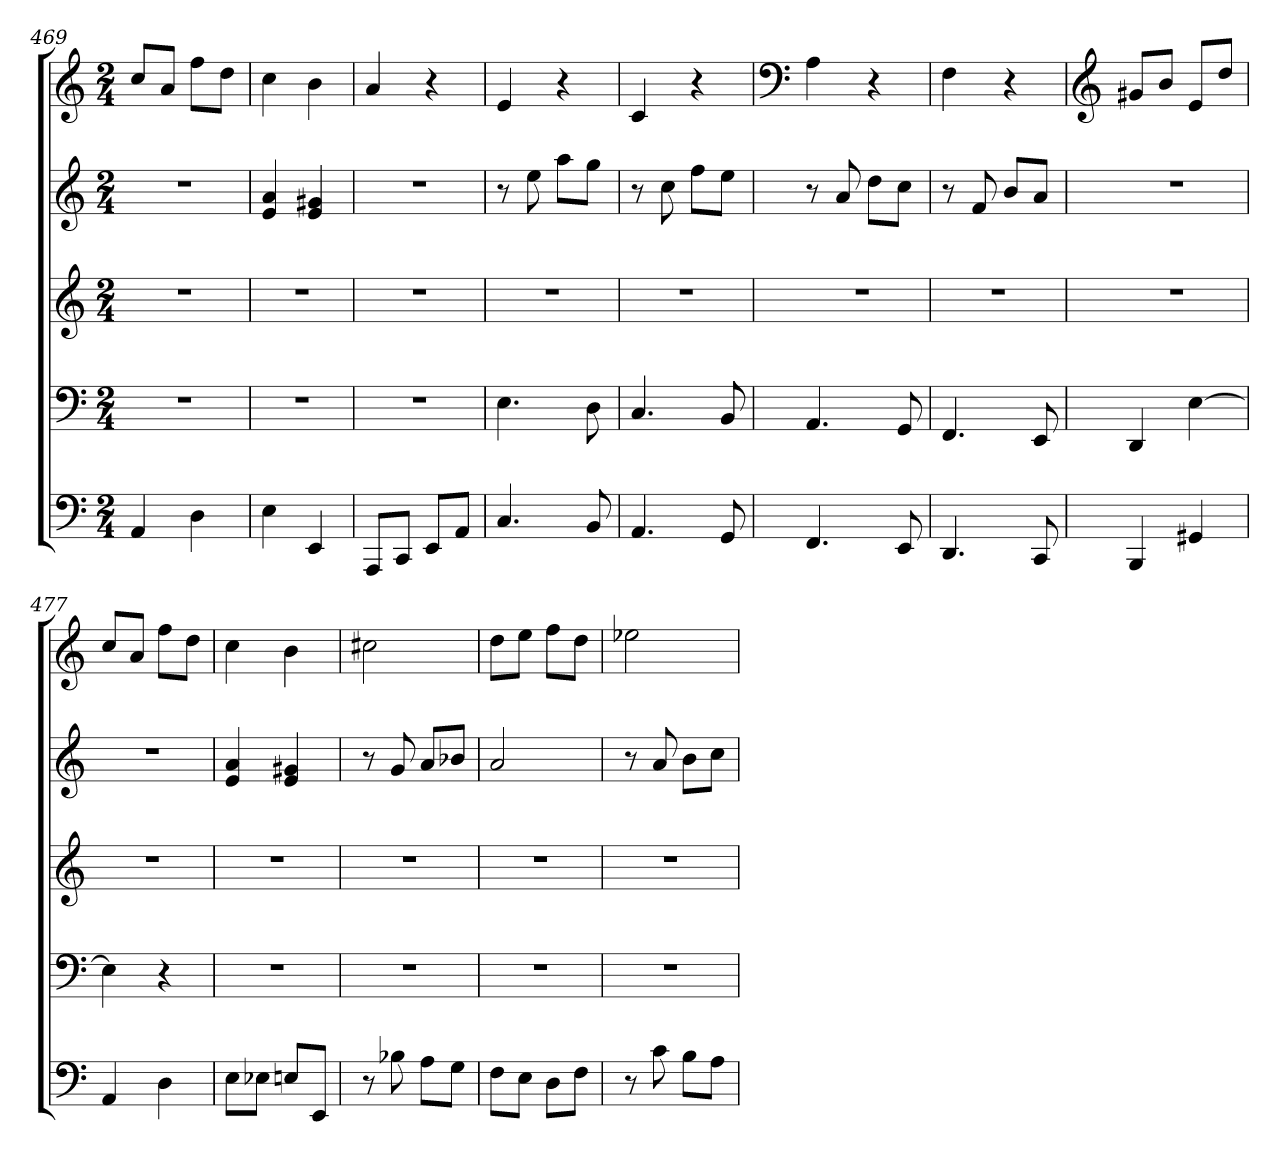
**kern	**kern	**kern	**kern	**kern
*part5	*part4	*part3	*part2	*part1
*staff5	*staff4	*staff3	*staff2	*staff1
!!LO:PB:g=z
*clefF4	*clefF4	*clefG2	*clefG2	*clefG2
*k[]	*k[]	*k[]	*k[]	*k[]
*M2/4	*M2/4	*M2/4	*M2/4	*M2/4
=469	=469	=469	=469	=469
4AA/	2r	2r	2r	8cc/L
.	.	.	.	8a/J
4D\	.	.	.	8ff\L
.	.	.	.	8dd\J
=470	=470	=470	=470	=470
4E\	2r	2r	4e/ 4a/	4cc\
4EE/	.	.	4e/ 4g#X/	4b\
=471	=471	=471	=471	=471
8AAA/L	2r	2r	2r	4a/
8CC/J	.	.	.	.
8EE/L	.	.	.	4r
8AA/J	.	.	.	.
=472	=472	=472	=472	=472
*	*	*	*	*MM180
4.C/	4.E\	2r	8r	4e/
.	.	.	8ee\	.
.	.	.	8aa\L	4r
8BB/	8D\	.	8gg\J	.
=473	=473	=473	=473	=473
4.AA/	4.C/	2r	8r	4c/
.	.	.	8cc\	.
.	.	.	8ff\L	4r
8GG/	8BB/	.	8ee\J	.
=474	=474	=474	=474	=474
*	*	*	*	*clefF4
4.FF/	4.AA/	2r	8r	4A\
.	.	.	8a/	.
.	.	.	8dd\L	4r
8EE/	8GG/	.	8cc\J	.
=475	=475	=475	=475	=475
4.DD/	4.FF/	2r	8r	4F\
.	.	.	8f/	.
.	.	.	8b/L	4r
8CC/	8EE/	.	8a/J	.
!!LO:LB:g=z
=476	=476	=476	=476	=476
*	*	*	*	*clefG2
*	*	*	*	*MM180
4BBB/	4DD/	2r	2r	8g#X/L
.	.	.	.	8b/J
4GG#X/	[4E\	.	.	8e/L
.	.	.	.	8dd/J
=477	=477	=477	=477	=477
4AA/	4E\]	2r	2r	8cc/L
.	.	.	.	8a/J
4D\	4r	.	.	8ff\L
.	.	.	.	8dd\J
=478	=478	=478	=478	=478
8E\L	2r	2r	4e/ 4a/	4cc\
8E-X\J	.	.	.	.
8En/L	.	.	4e/ 4g#X/	4b\
8EE/J	.	.	.	.
=479	=479	=479	=479	=479
*	*	*	*	*MM180
8r	2r	2r	8r	2cc#X\
8B-X\	.	.	8g/	.
8A\L	.	.	8a/L	.
8G\J	.	.	8b-X/J	.
=480	=480	=480	=480	=480
8F\L	2r	2r	2a/	8dd\L
8E\J	.	.	.	8ee\J
8D\L	.	.	.	8ff\L
8F\J	.	.	.	8dd\J
=481	=481	=481	=481	=481
*	*	*	*	*MM180
8r	2r	2r	8r	2ee-X\
8c\	.	.	8a/	.
8B\L	.	.	8b\L	.
8A\J	.	.	8cc\J	.
=	=	=	=	=
*-	*-	*-	*-	*-
